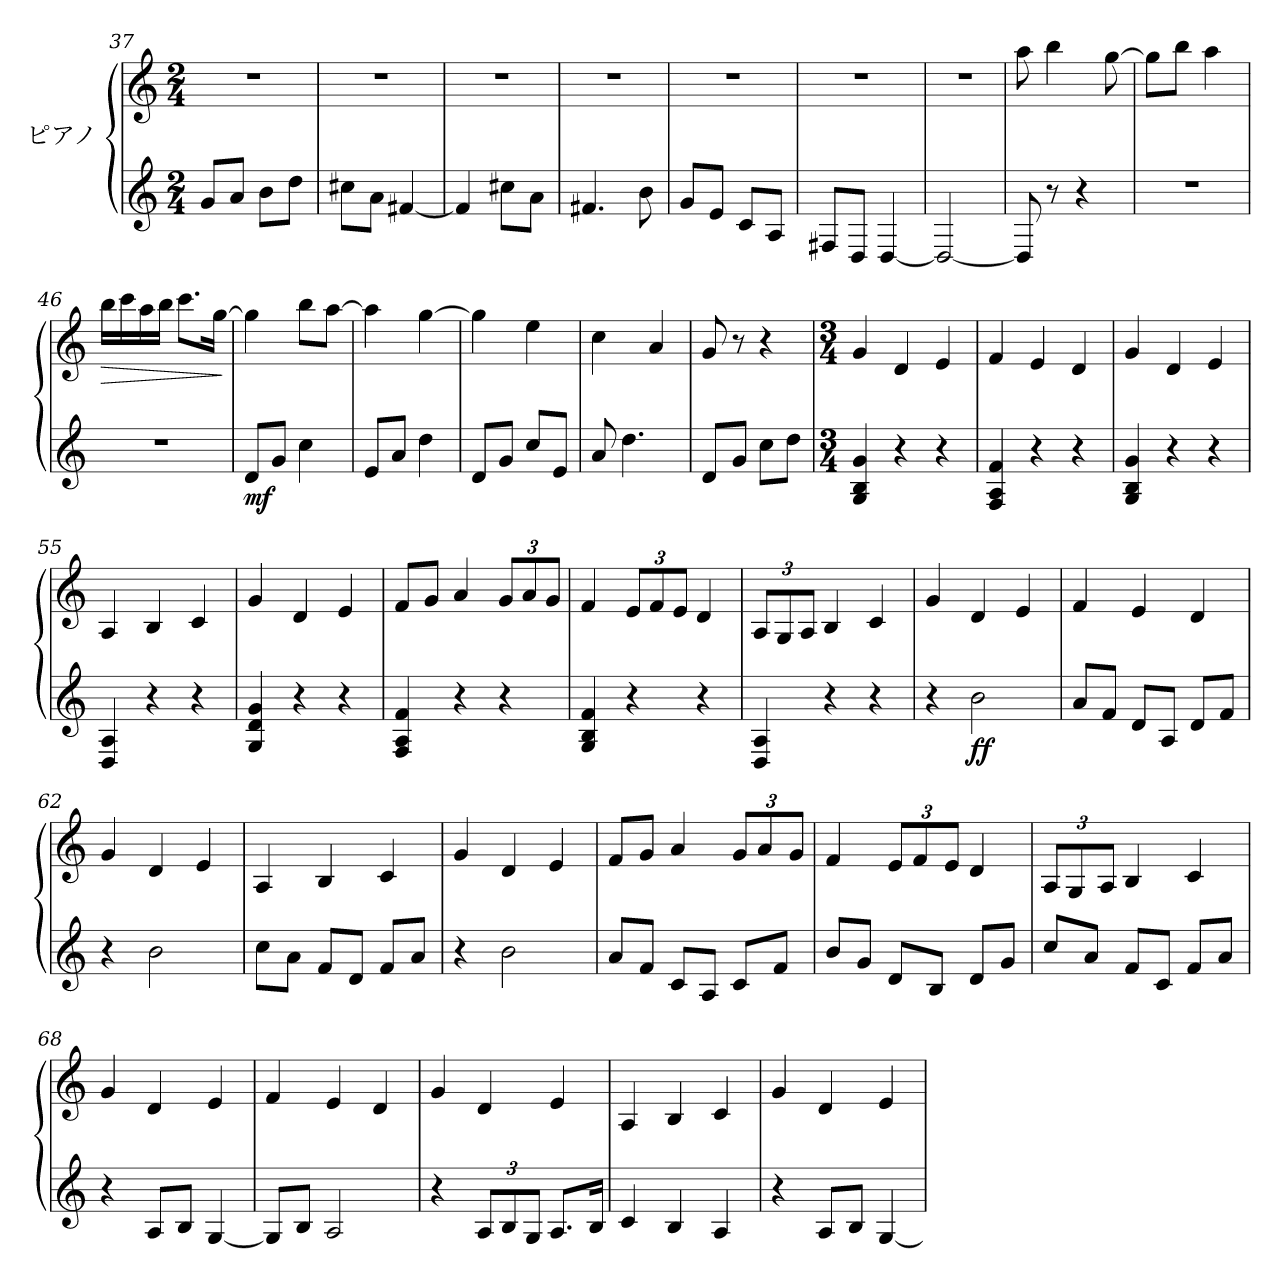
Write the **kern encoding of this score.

**kern	**kern	**dynam
*part1	*part1	*part1
*staff2	*staff1	*staff1/2
*I"ピアノ	*	*
!!LO:LB:g=z
*clefG2	*clefG2	*
*k[]	*k[]	*
*M2/4	*M2/4	*
=37	=37	=37
8g/L	2r	.
8a/J	.	.
8b\L	.	.
8dd\J	.	.
=38	=38	=38
*	*MM150	*
8cc#X\L	2r	.
8a\J	.	.
[4f#X/	.	.
=39	=39	=39
4f#/]	2r	.
8cc#X\L	.	.
8a\J	.	.
=40	=40	=40
4.f#X/	2r	.
8b\	.	.
=41	=41	=41
8g/L	2r	.
8e/J	.	.
8c/L	.	.
8A/J	.	.
=42	=42	=42
8F#X/L	2r	.
8D/J	.	.
[4D/	.	.
=43	=43	=43
2D/_	2r	.
=44	=44	=44
8D/]	8aa\	.
8r	4bb\	.
4r	.	.
.	[8gg\	.
=45	=45	=45
2r	8gg\L]	.
.	8bb\J	.
.	4aa\	.
!!LO:LB:g=z
=46	=46	=46
!	!	!LO:HP:b
2r	16bb\LL	>
.	16ccc\	.
.	16aa\	.
.	16bb\JJ	.
.	8.ccc\L	.
.	[16gg\Jk	.
.	.	]
=47	=47	=47
!	!	!LO:DY:b=2
8d/L	4gg\]	mf
8g/J	.	.
4cc\	8bb\L	.
.	[8aa\J	.
=48	=48	=48
8e/L	4aa\]	.
8a/J	.	.
4dd\	[4gg\	.
=49	=49	=49
8d/L	4gg\]	.
8g/J	.	.
8cc/L	4ee\	.
8e/J	.	.
=50	=50	=50
8a/	4cc\	.
4.dd\	.	.
.	4a/	.
=51	=51	=51
8d/L	8g/	.
8g/J	8r	.
8cc\L	4r	.
8dd\J	.	.
=52	=52	=52
*M3/4	*M3/4	*
*	*MM160	*
!	!	!LO:DY:b=2
!	!	!LO:DY:n=1:b
4G/ 4B/ 4g/	4g/	sffz ff
4r	4d/	.
4r	4e/	.
=53	=53	=53
4F/ 4A/ 4f/	4f/	.
4r	4e/	.
4r	4d/	.
=54	=54	=54
4G/ 4B/ 4g/	4g/	.
4r	4d/	.
4r	4e/	.
!!LO:LB:g=z
=55	=55	=55
4D/ 4A/	4A/	.
4r	4B/	.
4r	4c/	.
=56	=56	=56
4G/ 4d/ 4g/	4g/	.
4r	4d/	.
4r	4e/	.
=57	=57	=57
4F/ 4A/ 4f/	8f/L	.
.	8g/J	.
4r	4a/	.
*	*Xbrackettup	*
4r	12g/L	.
.	12a/	.
.	12g/J	.
=58	=58	=58
4G/ 4B/ 4f/	4f/	.
4r	12e/L	.
.	12f/	.
.	12e/J	.
4r	4d/	.
=59	=59	=59
4D/ 4A/	12A/L	.
.	12G/	.
.	12A/J	.
4r	4B/	.
4r	4c/	.
=60	=60	=60
4r	4g/	.
!	!	!LO:DY:b=2
2b\	4d/	ff
.	4e/	.
=61	=61	=61
8a/L	4f/	.
8f/J	.	.
8d/L	4e/	.
8A/J	.	.
8d/L	4d/	.
8f/J	.	.
=62	=62	=62
4r	4g/	.
2b\	4d/	.
.	4e/	.
!!LO:LB:g=z
=63	=63	=63
8cc\L	4A/	.
8a\J	.	.
8f/L	4B/	.
8d/J	.	.
8f/L	4c/	.
8a/J	.	.
=64	=64	=64
4r	4g/	.
2b\	4d/	.
.	4e/	.
=65	=65	=65
8a/L	8f/L	.
8f/J	8g/J	.
8c/L	4a/	.
8A/J	.	.
8c/L	12g/L	.
.	12a/	.
8f/J	.	.
.	12g/J	.
=66	=66	=66
8b/L	4f/	.
8g/J	.	.
8d/L	12e/L	.
.	12f/	.
8B/J	.	.
.	12e/J	.
8d/L	4d/	.
8g/J	.	.
=67	=67	=67
8cc/L	12A/L	.
.	12G/	.
8a/J	.	.
.	12A/J	.
8f/L	4B/	.
8c/J	.	.
8f/L	4c/	.
8a/J	.	.
=68	=68	=68
4r	4g/	.
8A/L	4d/	.
8B/J	.	.
[4G/	4e/	.
=69	=69	=69
8G/L]	4f/	.
8B/J	.	.
2A/	4e/	.
.	4d/	.
!!LO:PB:g=z
=70	=70	=70
4r	4g/	.
*Xbrackettup	*	*
12A/L	4d/	.
12B/	.	.
12G/J	.	.
8.A/L	4e/	.
16B/Jk	.	.
=71	=71	=71
4c/	4A/	.
4B/	4B/	.
4A/	4c/	.
=72	=72	=72
4r	4g/	.
8A/L	4d/	.
8B/J	.	.
[4G/	4e/	.
=	=	=
*-	*-	*-
